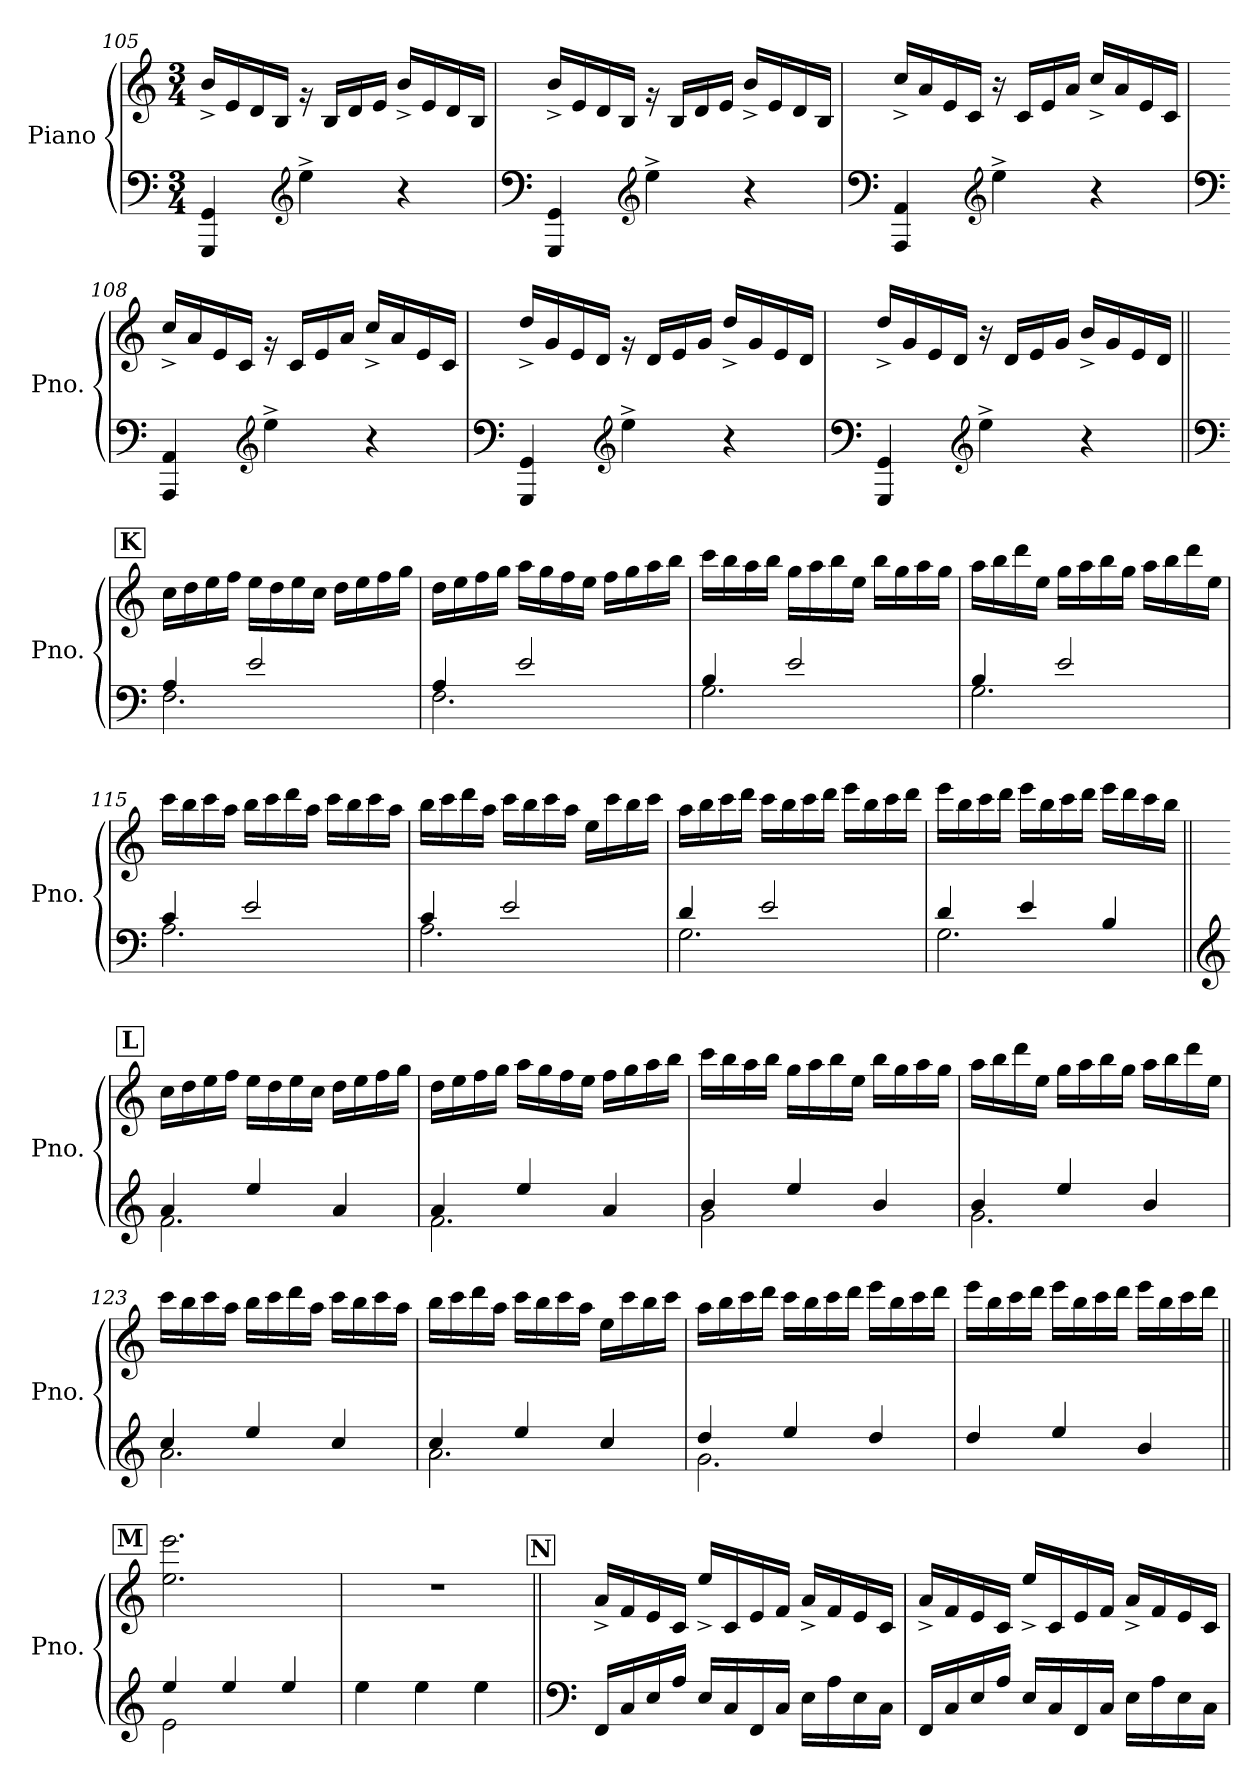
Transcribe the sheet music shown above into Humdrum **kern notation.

**kern	**kern
*part1	*part1
*staff2	*staff1
*I"Piano	*
*I'Pno.	*
!!LO:LB:g=z
*clefF4	*clefG2
*k[]	*k[]
*M3/4	*M3/4
=105	=105
4GGG/ 4GG/	16b^/LL
.	16e/
.	16d/
.	16B/JJ
*clefG2	*
4ee^\	16rg
.	16B/LL
.	16d/
.	16e/JJ
4r	16b^/LL
.	16e/
.	16d/
.	16B/JJ
=106	=106
*clefF4	*
4GGG/ 4GG/	16b^/LL
.	16e/
.	16d/
.	16B/JJ
*clefG2	*
4ee^\	16rg
.	16B/LL
.	16d/
.	16e/JJ
4r	16b^/LL
.	16e/
.	16d/
.	16B/JJ
=107	=107
*clefF4	*
4AAA/ 4AA/	16cc^/LL
.	16a/
.	16e/
.	16c/JJ
*clefG2	*
4ee^\	16r
.	16c/LL
.	16e/
.	16a/JJ
4r	16cc^/LL
.	16a/
.	16e/
.	16c/JJ
=108	=108
*clefF4	*
4AAA/ 4AA/	16cc^/LL
.	16a/
.	16e/
.	16c/JJ
*clefG2	*
4ee^\	16rg
.	16c/LL
.	16e/
.	16a/JJ
4r	16cc^/LL
.	16a/
.	16e/
.	16c/JJ
!!LO:LB:g=z
=109	=109
*clefF4	*
4GGG/ 4GG/	16dd^/LL
.	16g/
.	16e/
.	16d/JJ
*clefG2	*
4ee^\	16rg
.	16d/LL
.	16e/
.	16g/JJ
4r	16dd^/LL
.	16g/
.	16e/
.	16d/JJ
=110	=110
*clefF4	*
4GGG/ 4GG/	16dd^/LL
.	16g/
.	16e/
.	16d/JJ
*clefG2	*
4ee^\	16r
.	16d/LL
.	16e/
.	16g/JJ
4r	16b^/LL
.	16g/
.	16e/
.	16d/JJ
!!LO:REH:place=s1:a:B:fs=14:t=K
=111||	=111||
*clefF4	*
*^	*
4A/	2.F\	16cc\LL
.	.	16dd\
.	.	16ee\
.	.	16ff\JJ
2e/	.	16ee\LL
.	.	16dd\
.	.	16ee\
.	.	16cc\JJ
.	.	16dd\LL
.	.	16ee\
.	.	16ff\
.	.	16gg\JJ
!!LO:LB:g=z
=112	=112	=112
4A/	2.F\	16dd\LL
.	.	16ee\
.	.	16ff\
.	.	16gg\JJ
2e/	.	16aa\LL
.	.	16gg\
.	.	16ff\
.	.	16ee\JJ
.	.	16ff\LL
.	.	16gg\
.	.	16aa\
.	.	16bb\JJ
=113	=113	=113
4B/	2.G\	16ccc\LL
.	.	16bb\
.	.	16aa\
.	.	16bb\JJ
2e/	.	16gg\LL
.	.	16aa\
.	.	16bb\
.	.	16ee\JJ
.	.	16bb\LL
.	.	16gg\
.	.	16aa\
.	.	16gg\JJ
=114	=114	=114
4B/	2.G\	16aa\LL
.	.	16bb\
.	.	16ddd\
.	.	16ee\JJ
2e/	.	16gg\LL
.	.	16aa\
.	.	16bb\
.	.	16gg\JJ
.	.	16aa\LL
.	.	16bb\
.	.	16ddd\
.	.	16ee\JJ
!!LO:PB:g=z
=115	=115	=115
4c/	2.A\	16ccc\LL
.	.	16bb\
.	.	16ccc\
.	.	16aa\JJ
2e/	.	16bb\LL
.	.	16ccc\
.	.	16ddd\
.	.	16aa\JJ
.	.	16ccc\LL
.	.	16bb\
.	.	16ccc\
.	.	16aa\JJ
=116	=116	=116
4c/	2.A\	16bb\LL
.	.	16ccc\
.	.	16ddd\
.	.	16aa\JJ
2e/	.	16ccc\LL
.	.	16bb\
.	.	16ccc\
.	.	16aa\JJ
.	.	16ee\LL
.	.	16ccc\
.	.	16bb\
.	.	16ccc\JJ
=117	=117	=117
4d/	2.G\	16aa\LL
.	.	16bb\
.	.	16ccc\
.	.	16ddd\JJ
2e/	.	16ccc\LL
.	.	16bb\
.	.	16ccc\
.	.	16ddd\JJ
.	.	16eee\LL
.	.	16bb\
.	.	16ccc\
.	.	16ddd\JJ
!!LO:LB:g=z
=118	=118	=118
4d/	2.G\	16eee\LL
.	.	16bb\
.	.	16ccc\
.	.	16ddd\JJ
4e/	.	16eee\LL
.	.	16bb\
.	.	16ccc\
.	.	16ddd\JJ
4B/	.	16eee\LL
.	.	16ddd\
.	.	16ccc\
.	.	16bb\JJ
!!LO:REH:place=s1:a:B:fs=14:t=L
=119||	=119||	=119||
*clefG2	*	*
*	*	*8va
4a/	2.f\	16ccc\LL
.	.	16ddd\
.	.	16eee\
.	.	16fff\JJ
4ee/	.	16eee\LL
.	.	16ddd\
.	.	16eee\
.	.	16ccc\JJ
4a/	.	16ddd\LL
.	.	16eee\
.	.	16fff\
.	.	16ggg\JJ
=120	=120	=120
4a/	2.f\	16ddd\LL
.	.	16eee\
.	.	16fff\
.	.	16ggg\JJ
4ee/	.	16aaa\LL
.	.	16ggg\
.	.	16fff\
.	.	16eee\JJ
4a/	.	16fff\LL
.	.	16ggg\
.	.	16aaa\
.	.	16bbb\JJ
!!LO:LB:g=z
=121	=121	=121
4b/	2g\	16cccc\LL
.	.	16bbb\
.	.	16aaa\
.	.	16bbb\JJ
4ee/	.	16ggg\LL
.	.	16aaa\
.	.	16bbb\
.	.	16eee\JJ
4b/	4ryy	16bbb\LL
.	.	16ggg\
.	.	16aaa\
.	.	16ggg\JJ
=122	=122	=122
4b/	2.g\	16aaa\LL
.	.	16bbb\
.	.	16dddd\
.	.	16eee\JJ
4ee/	.	16ggg\LL
.	.	16aaa\
.	.	16bbb\
.	.	16ggg\JJ
4b/	.	16aaa\LL
.	.	16bbb\
.	.	16dddd\
.	.	16eee\JJ
=123	=123	=123
4cc/	2.a\	16cccc\LL
.	.	16bbb\
.	.	16cccc\
.	.	16aaa\JJ
4ee/	.	16bbb\LL
.	.	16cccc\
.	.	16dddd\
.	.	16aaa\JJ
4cc/	.	16cccc\LL
.	.	16bbb\
.	.	16cccc\
.	.	16aaa\JJ
!!LO:LB:g=z
=124	=124	=124
4cc/	2.a\	16bbb\LL
.	.	16cccc\
.	.	16dddd\
.	.	16aaa\JJ
4ee/	.	16cccc\LL
.	.	16bbb\
.	.	16cccc\
.	.	16aaa\JJ
4cc/	.	16eee\LL
.	.	16cccc\
.	.	16bbb\
.	.	16cccc\JJ
=125	=125	=125
4dd/	2.g\	16aaa\LL
.	.	16bbb\
.	.	16cccc\
.	.	16dddd\JJ
4ee/	.	16cccc\LL
.	.	16bbb\
.	.	16cccc\
.	.	16dddd\JJ
4dd/	.	16eeee\LL
.	.	16bbb\
.	.	16cccc\
.	.	16dddd\JJ
*v	*v	*
=126	=126
4dd/	16eeee\LL
.	16bbb\
.	16cccc\
.	16dddd\JJ
4ee/	16eeee\LL
.	16bbb\
.	16cccc\
.	16dddd\JJ
4b/	16eeee\LL
.	16bbb\
.	16cccc\
.	16dddd\JJ
!!LO:LB:g=z
!!LO:REH:place=s1:a:B:fs=14:t=M
=127||	=127||
*^	*
4ee/	2e\	2.eee\ 2.eeee\
4ee/	.	.
4ee/	4ryy	.
*v	*v	*
=128	=128
*	*X8va
4ee\	2.r
4ee\	.
4ee\	.
!!LO:REH:place=s1:a:B:fs=14:t=N
=129||	=129||
*clefF4	*
16FF/LL	16a^/LL
16C/	16f/
16E/	16e/
16A/JJ	16c/JJ
16E/LL	16ee^/LL
16C/	16c/
16FF/	16e/
16C/JJ	16f/JJ
16E\LL	16a^/LL
16A\	16f/
16E\	16e/
16C\JJ	16c/JJ
=130	=130
16FF/LL	16a^/LL
16C/	16f/
16E/	16e/
16A/JJ	16c/JJ
16E/LL	16ee^/LL
16C/	16c/
16FF/	16e/
16C/JJ	16f/JJ
16E\LL	16a^/LL
16A\	16f/
16E\	16e/
16C\JJ	16c/JJ
=	=
*-	*-
